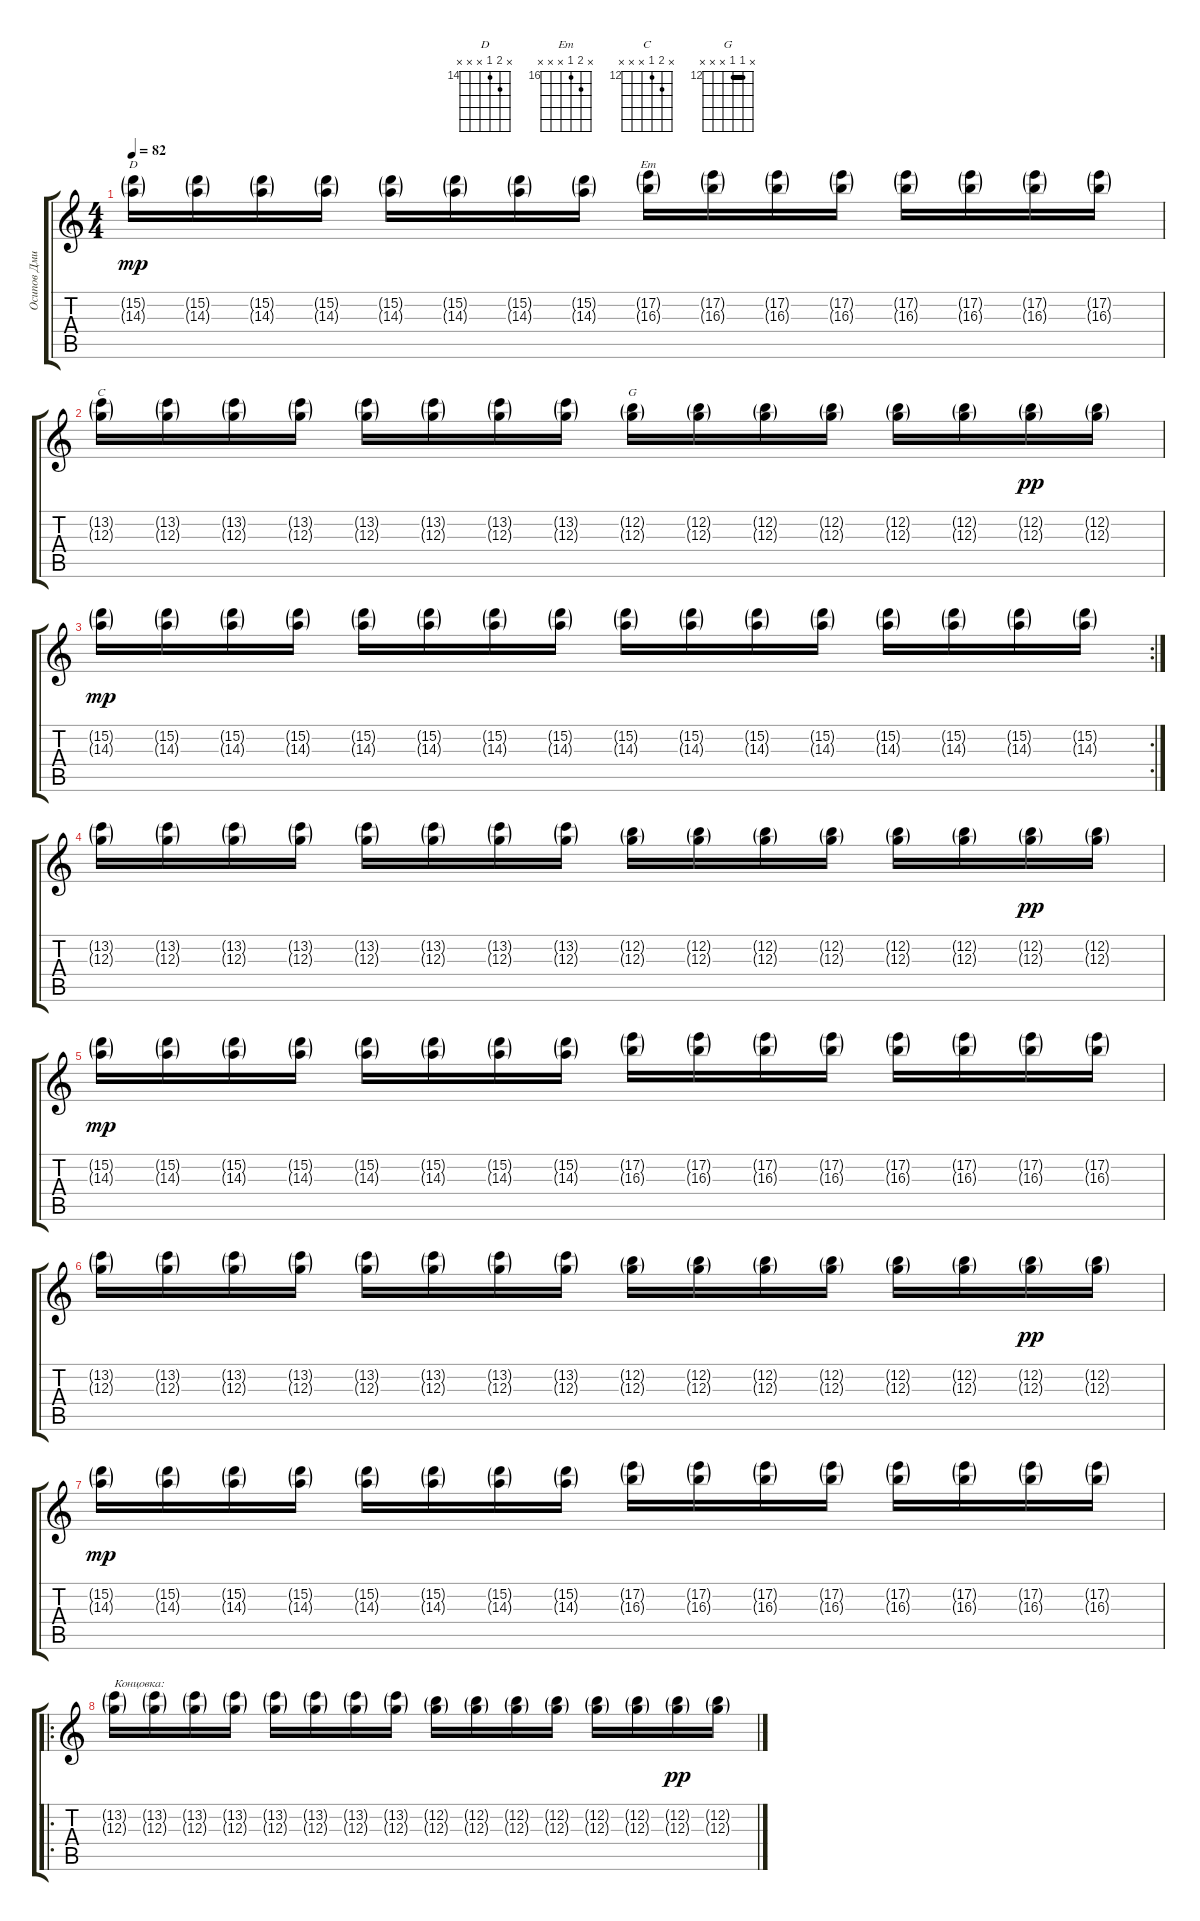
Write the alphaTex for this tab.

\track ("Осипов Дмитрий" "Осипов Дми") {instrument overdrivenguitar}
\staff {score tabs}
\tuning (E4 B3 G3 D3 A2 E2) {hide}
\chord ("D" x 15 14 x x x) {firstfret 14}
\chord ("Em" x 17 16 x x x) {firstfret 16}
\chord ("C" x 13 12 x x x) {firstfret 12}
\chord ("G" x 12 12 x x x) {firstfret 12 barre 12}
\ts (4 4)
\tempo 82
\clef g2
\ks c
(15.2{g} 14.3{g}).16{ch "D" dy mp} (15.2{g} 14.3{g}).16 (15.2{g} 14.3{g}).16 (15.2{g} 14.3{g}).16 (15.2{g} 14.3{g}).16 (15.2{g} 14.3{g}).16 (15.2{g} 14.3{g}).16 (15.2{g} 14.3{g}).16 (17.2{g} 16.3{g}).16{ch "Em"} (17.2{g} 16.3{g}).16 (17.2{g} 16.3{g}).16 (17.2{g} 16.3{g}).16 (17.2{g} 16.3{g}).16 (17.2{g} 16.3{g}).16 (17.2{g} 16.3{g}).16 (17.2{g} 16.3{g}).16 |
(13.2{g} 12.3{g}).16{ch "C"} (13.2{g} 12.3{g}).16 (13.2{g} 12.3{g}).16 (13.2{g} 12.3{g}).16 (13.2{g} 12.3{g}).16 (13.2{g} 12.3{g}).16 (13.2{g} 12.3{g}).16 (13.2{g} 12.3{g}).16 (12.2{g} 12.3{g}).16{ch "G"} (12.2{g} 12.3{g}).16 (12.2{g} 12.3{g}).16 (12.2{g} 12.3{g}).16 (12.2{g} 12.3{g}).16 (12.2{g} 12.3{g}).16 (12.2{g} 12.3{g}).16{dy pp} (12.2{g} 12.3{g}).16 |
\rc 2
(15.2{g} 14.3{g}).16{dy mp} (15.2{g} 14.3{g}).16 (15.2{g} 14.3{g}).16 (15.2{g} 14.3{g}).16 (15.2{g} 14.3{g}).16 (15.2{g} 14.3{g}).16 (15.2{g} 14.3{g}).16 (15.2{g} 14.3{g}).16 (15.2{g} 14.3{g}).16 (15.2{g} 14.3{g}).16 (15.2{g} 14.3{g}).16 (15.2{g} 14.3{g}).16 (15.2{g} 14.3{g}).16 (15.2{g} 14.3{g}).16 (15.2{g} 14.3{g}).16 (15.2{g} 14.3{g}).16 |
(13.2{g} 12.3{g}).16 (13.2{g} 12.3{g}).16 (13.2{g} 12.3{g}).16 (13.2{g} 12.3{g}).16 (13.2{g} 12.3{g}).16 (13.2{g} 12.3{g}).16 (13.2{g} 12.3{g}).16 (13.2{g} 12.3{g}).16 (12.2{g} 12.3{g}).16 (12.2{g} 12.3{g}).16 (12.2{g} 12.3{g}).16 (12.2{g} 12.3{g}).16 (12.2{g} 12.3{g}).16 (12.2{g} 12.3{g}).16 (12.2{g} 12.3{g}).16{dy pp} (12.2{g} 12.3{g}).16 |
(15.2{g} 14.3{g}).16{dy mp} (15.2{g} 14.3{g}).16 (15.2{g} 14.3{g}).16 (15.2{g} 14.3{g}).16 (15.2{g} 14.3{g}).16 (15.2{g} 14.3{g}).16 (15.2{g} 14.3{g}).16 (15.2{g} 14.3{g}).16 (17.2{g} 16.3{g}).16 (17.2{g} 16.3{g}).16 (17.2{g} 16.3{g}).16 (17.2{g} 16.3{g}).16 (17.2{g} 16.3{g}).16 (17.2{g} 16.3{g}).16 (17.2{g} 16.3{g}).16 (17.2{g} 16.3{g}).16 |
(13.2{g} 12.3{g}).16 (13.2{g} 12.3{g}).16 (13.2{g} 12.3{g}).16 (13.2{g} 12.3{g}).16 (13.2{g} 12.3{g}).16 (13.2{g} 12.3{g}).16 (13.2{g} 12.3{g}).16 (13.2{g} 12.3{g}).16 (12.2{g} 12.3{g}).16 (12.2{g} 12.3{g}).16 (12.2{g} 12.3{g}).16 (12.2{g} 12.3{g}).16 (12.2{g} 12.3{g}).16 (12.2{g} 12.3{g}).16 (12.2{g} 12.3{g}).16{dy pp} (12.2{g} 12.3{g}).16 |
(15.2{g} 14.3{g}).16{dy mp} (15.2{g} 14.3{g}).16 (15.2{g} 14.3{g}).16 (15.2{g} 14.3{g}).16 (15.2{g} 14.3{g}).16 (15.2{g} 14.3{g}).16 (15.2{g} 14.3{g}).16 (15.2{g} 14.3{g}).16 (17.2{g} 16.3{g}).16 (17.2{g} 16.3{g}).16 (17.2{g} 16.3{g}).16 (17.2{g} 16.3{g}).16 (17.2{g} 16.3{g}).16 (17.2{g} 16.3{g}).16 (17.2{g} 16.3{g}).16 (17.2{g} 16.3{g}).16 |
\ro
(13.2{g} 12.3{g}).16{txt "Концовка:"} (13.2{g} 12.3{g}).16 (13.2{g} 12.3{g}).16 (13.2{g} 12.3{g}).16 (13.2{g} 12.3{g}).16 (13.2{g} 12.3{g}).16 (13.2{g} 12.3{g}).16 (13.2{g} 12.3{g}).16 (12.2{g} 12.3{g}).16 (12.2{g} 12.3{g}).16 (12.2{g} 12.3{g}).16 (12.2{g} 12.3{g}).16 (12.2{g} 12.3{g}).16 (12.2{g} 12.3{g}).16 (12.2{g} 12.3{g}).16{dy pp} (12.2{g} 12.3{g}).16
